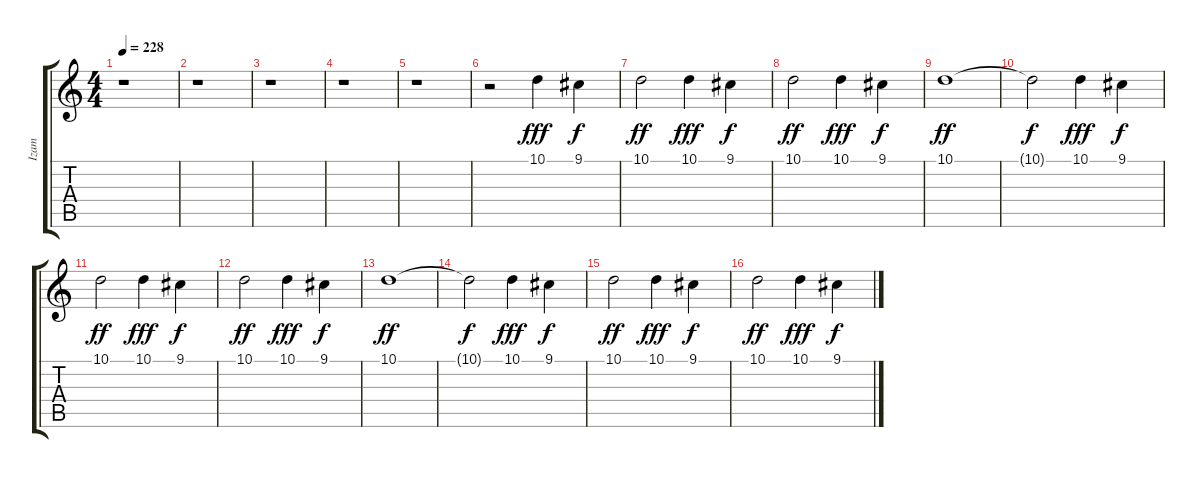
\track ("Izam" "Izam") {instrument oboe}
\staff {score tabs}
\tuning (E4 B3 G3 D3 A2 E2) {hide}
\ts (4 4)
\tempo 228
\clef g2
\ks c
r.1{dy fff instrument oboe} |
r.1 |
r.1 |
r.1 |
r.1 |
r.2 10.1.4 9.1.4{dy f} |
10.1.2{dy ff} 10.1.4{dy fff} 9.1.4{dy f} |
10.1.2{dy ff} 10.1.4{dy fff} 9.1.4{dy f} |
10.1.1{dy ff} |
10.1{t}.2{dy f} 10.1.4{dy fff} 9.1.4{dy f} |
10.1.2{dy ff} 10.1.4{dy fff} 9.1.4{dy f} |
10.1.2{dy ff} 10.1.4{dy fff} 9.1.4{dy f} |
10.1.1{dy ff} |
10.1{t}.2{dy f} 10.1.4{dy fff} 9.1.4{dy f} |
10.1.2{dy ff} 10.1.4{dy fff} 9.1.4{dy f} |
10.1.2{dy ff} 10.1.4{dy fff} 9.1.4{dy f}
